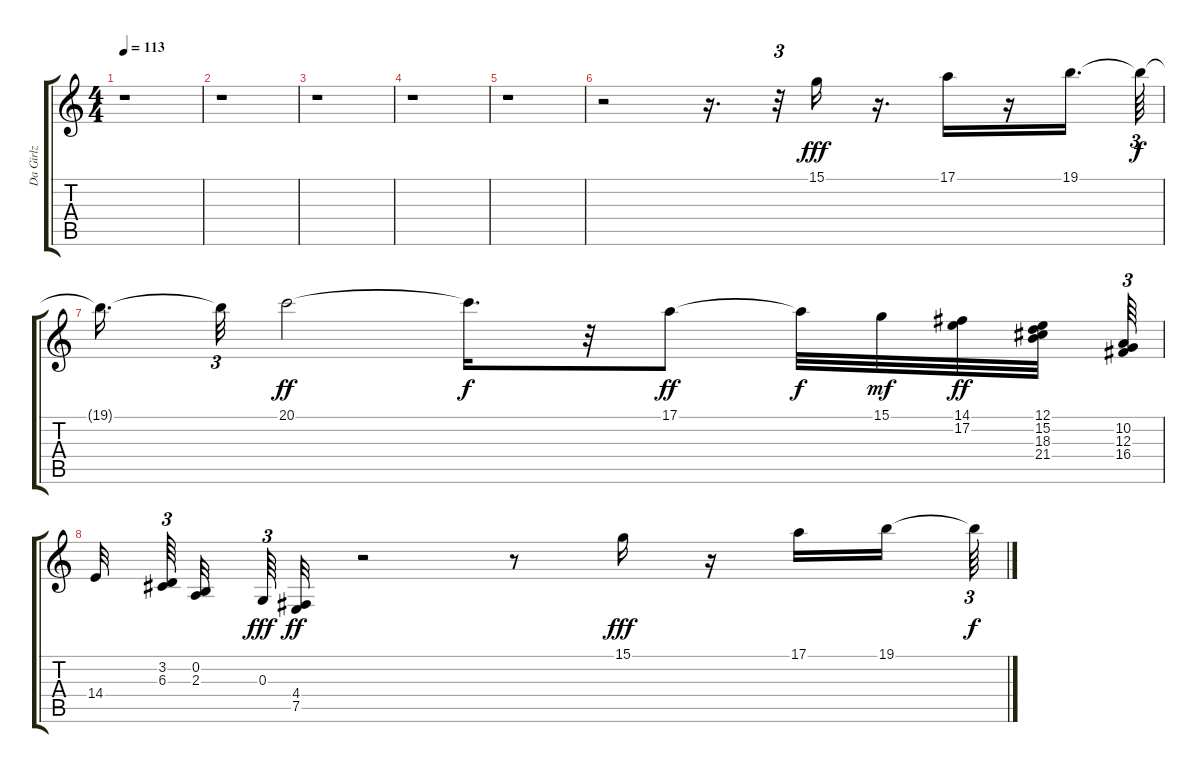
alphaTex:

\track ("Da Girlz" "Da Girlz") {instrument recorder}
\staff {score tabs}
\tuning (E4 B3 G3 D3 A2 E2) {hide}
\ts (4 4)
\tempo 113
\clef g2
\ks c
r.1{dy mf} |
r.1 |
r.1 |
r.1 |
r.1 |
r.2 r.16{d} r.32{tu (3 2)} 15.1.16{dy fff} r.16{d} 17.1.16 r.16 19.1.16{d} 19.1{t}.64{tu (3 2) dy f} |
19.1{t}.16{d} 19.1{t}.32{tu (3 2)} 20.1.2{dy ff} 20.1{t}.16{d dy f} r.32 17.1.8{dy ff} 17.1{t}.32{dy f} 15.1.32{dy mf} (14.1 17.2).32{dy ff} (12.1 15.2 18.3 21.4).32 (10.2 12.3 16.4).64{tu (3 2)} |
14.4.32 (3.2 6.3).64{tu (3 2)} (0.2 2.3).32 0.3.64{tu (3 2) dy fff} (4.4 7.5).32{dy ff} r.2 r.8 15.1.16{dy fff} r.16 17.1.16 19.1.16 19.1{t}.64{tu (3 2) dy f}
